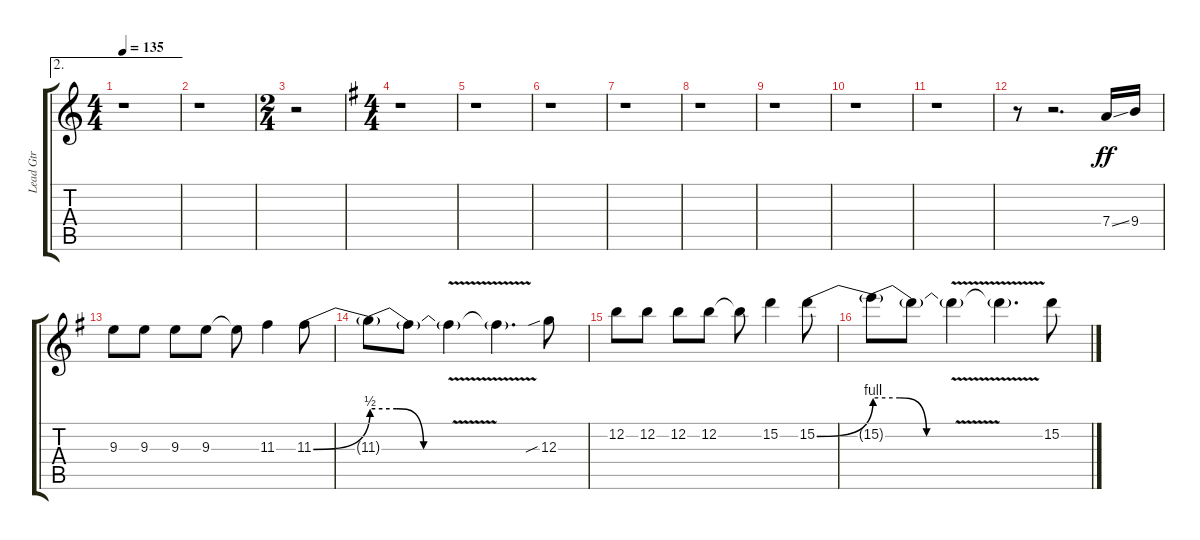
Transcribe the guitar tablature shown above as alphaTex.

\track ("Lead Gtr" "Lead Gtr") {instrument distortionguitar}
\staff {score tabs}
\tuning (E4 B3 G3 D3 A2 E2) {hide}
\ae 2
\ts (4 4)
\tempo 135
\clef g2
\ks c
r.1{dy f} |
r.1 |
\ts (2 4)
r.2 |
\ts (4 4)
\ks g
r.1 |
r.1 |
r.1 |
r.1 |
r.1 |
r.1 |
r.1 |
r.1 |
r.8 r.2{d} 7.4{ss}.16{dy ff} 9.4.16 |
9.3.8 9.3.8 9.3.8 9.3.8 9.3{t}.8 11.3.4 11.3{be (bend 0 0 60 2)}.8 |
11.3{be (custom 0 2 20 2 40 0 60 0) t}.8 11.3{t}.8 11.3{v t}.4 11.3{v t}.4{d} 12.3{sib}.8 |
12.2.8 12.2.8 12.2.8 12.2.8 12.2{t}.8 15.2.4 15.2{be (bend 0 0 60 4)}.8 |
15.2{be (custom 0 4 20 4 40 0 60 0) t}.8 15.2{t}.8 15.2{v t}.4 15.2{v t}.4{d} 15.2.8
